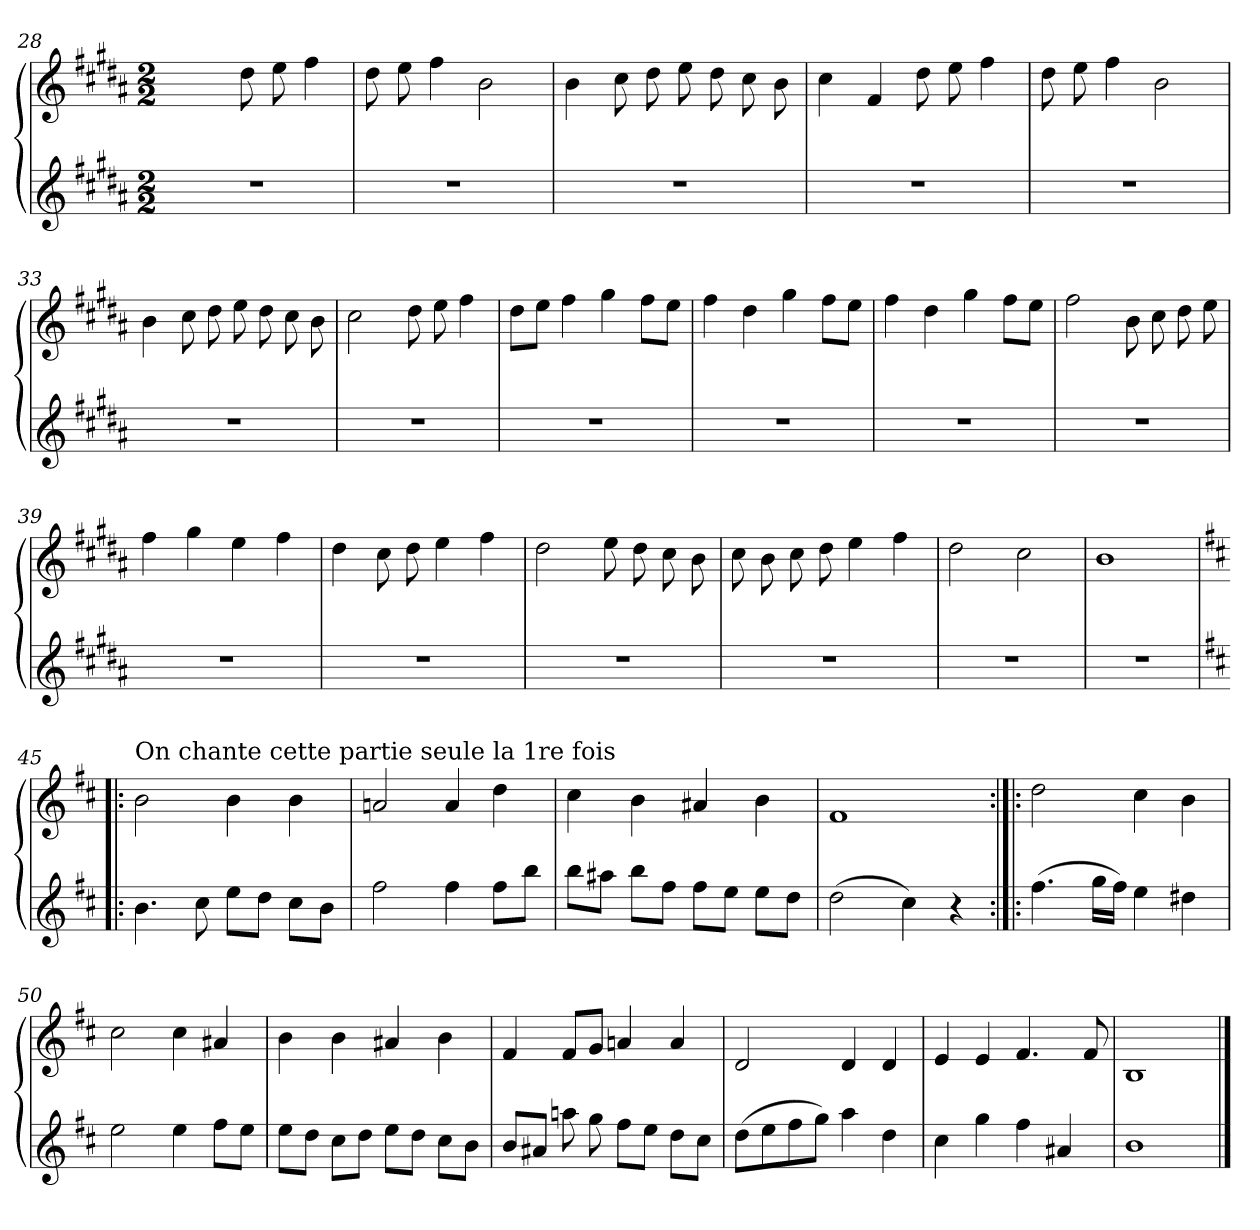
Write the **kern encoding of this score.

**kern	**kern
*part2	*part1
*staff2	*staff1
*clefG2	*clefG2
*k[f#c#g#d#a#]	*k[f#c#g#d#a#]
*M2/2	*M2/2
=28	=28
1r	2ryy
.	8dd#\
.	8ee\
.	4ff#\
=29	=29
1r	8dd#\
.	8ee\
.	4ff#\
.	2b\
=30	=30
1r	4b\
.	8cc#\
.	8dd#\
.	8ee\
.	8dd#\
.	8cc#\
.	8b\
=31	=31
1r	4cc#\
.	4f#/
.	8dd#\
.	8ee\
.	4ff#\
=32	=32
1r	8dd#\
.	8ee\
.	4ff#\
.	2b\
!!LO:LB:g=z
=33	=33
1r	4b\
.	8cc#\
.	8dd#\
.	8ee\
.	8dd#\
.	8cc#\
.	8b\
=34	=34
1r	2cc#\
.	8dd#\
.	8ee\
.	4ff#\
=35	=35
1r	8dd#\L
.	8ee\J
.	4ff#\
.	4gg#\
.	8ff#\L
.	8ee\J
=36	=36
1r	4ff#\
.	4dd#\
.	4gg#\
.	8ff#\L
.	8ee\J
=37	=37
1r	4ff#\
.	4dd#\
.	4gg#\
.	8ff#\L
.	8ee\J
!!LO:LB:g=z
=38	=38
1r	2ff#\
.	8b\
.	8cc#\
.	8dd#\
.	8ee\
=39	=39
1r	4ff#\
.	4gg#\
.	4ee\
.	4ff#\
=40	=40
1r	4dd#\
.	8cc#\
.	8dd#\
.	4ee\
.	4ff#\
=41	=41
1r	2dd#\
.	8ee\
.	8dd#\
.	8cc#\
.	8b\
=42	=42
1r	8cc#\
.	8b\
.	8cc#\
.	8dd#\
.	4ee\
.	4ff#\
=43	=43
1r	2dd#\
.	2cc#\
!!LO:PB:g=z
=44	=44
1r	1b
=45!|:	=45!|:
*k[f#c#]	*k[f#c#]
!	!LO:TX:a:t=On chante cette partie seule la 1re fois
4.b\	2b\
8cc#\	.
8ee\L	4b\
8dd\J	.
8cc#\L	4b\
8b\J	.
=46	=46
2ff#\	2an/
4ff#\	4a/
8ff#\L	4dd\
8bb\J	.
=47	=47
8bb\L	4cc#\
8aa#X\J	.
8bb\L	4b\
8ff#\J	.
8ff#\L	4a#X/
8ee\J	.
8ee\L	4b\
8dd\J	.
=48	=48
(>2dd\	1f#
4cc#\)	.
4r	.
=49:|!|:	=49:|!|:
(>4.ff#\	2dd\
16gg\LL	.
16ff#\JJ)	.
4ee\	4cc#\
4dd#X\	4b\
=50	=50
2ee\	2cc#\
4ee\	4cc#\
8ff#\L	4a#X/
8ee\J	.
=51	=51
8ee\L	4b\
8dd\J	.
8cc#\L	4b\
8dd\J	.
8ee\L	4a#X/
8dd\J	.
8cc#\L	4b\
8b\J	.
=52	=52
8b/L	4f#/
8a#X/J	.
8aan\	8f#/L
8gg\	8g/J
8ff#\L	4an/
8ee\J	.
8dd\L	4a/
8cc#\J	.
=53	=53
(>8dd\L	2d/
8ee\	.
8ff#\	.
8gg\J)	.
4aa\	4d/
4dd\	4d/
!!LO:LB:g=z
=54	=54
4cc#\	4e/
4gg\	4e/
4ff#\	4.f#/
4a#X/	.
.	8f#/
=55	=55
1b	1B
==	==
*-	*-
